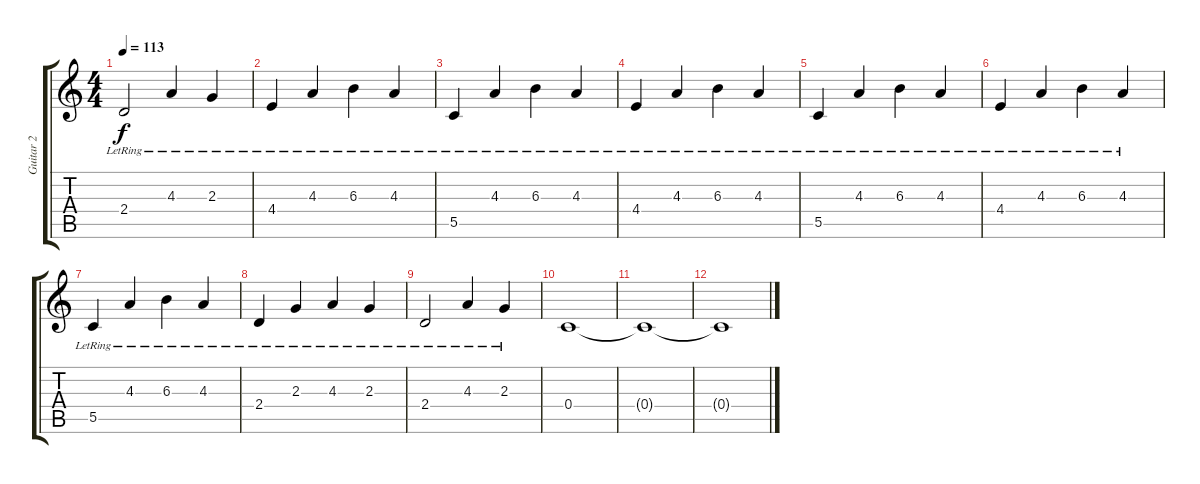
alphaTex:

\track ("Guitar 2" "Guitar 2") {instrument overdrivenguitar}
\staff {score tabs}
\tuning (D4 A3 F3 C3 G2 C2) {hide}
\ts (4 4)
\tempo 113
\clef g2
\ks c
2.4{lr}.2{dy f} 4.3{lr}.4 2.3{lr}.4 |
4.4{lr}.4 4.3{lr}.4 6.3{lr}.4 4.3{lr}.4 |
5.5{lr}.4 4.3{lr}.4 6.3{lr}.4 4.3{lr}.4 |
4.4{lr}.4 4.3{lr}.4 6.3{lr}.4 4.3{lr}.4 |
5.5{lr}.4 4.3{lr}.4 6.3{lr}.4 4.3{lr}.4 |
4.4{lr}.4 4.3{lr}.4 6.3{lr}.4 4.3{lr}.4 |
5.5{lr}.4 4.3{lr}.4 6.3{lr}.4 4.3{lr}.4 |
2.4{lr}.4 2.3{lr}.4 4.3{lr}.4 2.3{lr}.4 |
2.4{lr}.2 4.3{lr}.4 2.3{lr}.4 |
0.4.1 |
0.4{t}.1 |
0.4{t}.1
